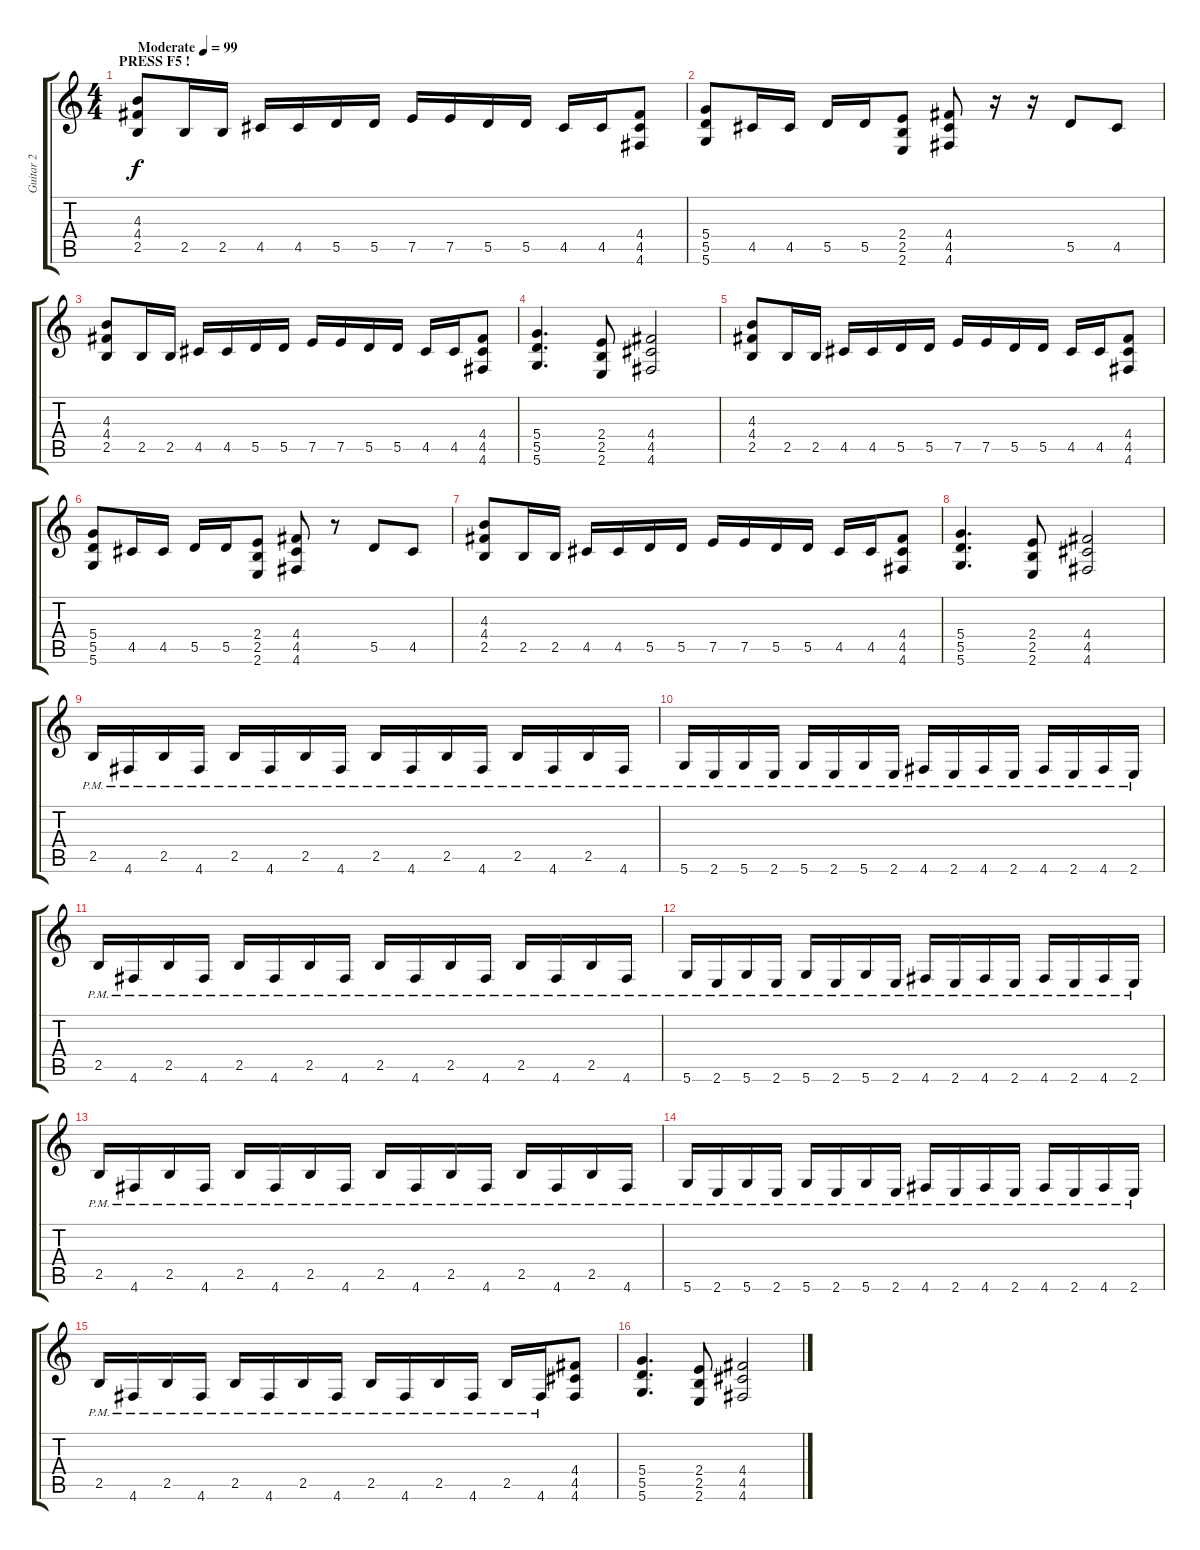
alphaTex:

\track ("Guitar 2" "Guitar 2") {instrument overdrivenguitar}
\staff {score tabs}
\tuning (E4 B3 G3 D3 A2 D2) {hide}
\ts (4 4)
\section ("" "PRESS F5 !")
\tempo (99 "Moderate")
\clef g2
\ks c
(4.3 4.4 2.5).8{dy f instrument overdrivenguitar} 2.5.16 2.5.16 4.5.16 4.5.16 5.5.16 5.5.16 7.5.16 7.5.16 5.5.16 5.5.16 4.5.16 4.5.16 (4.4 4.5 4.6).8 |
(5.4 5.5 5.6).8 4.5.16 4.5.16 5.5.16 5.5.16 (2.4 2.5 2.6).8 (4.4 4.5 4.6).8 r.16 r.16 5.5.8 4.5.8 |
(4.3 4.4 2.5).8 2.5.16 2.5.16 4.5.16 4.5.16 5.5.16 5.5.16 7.5.16 7.5.16 5.5.16 5.5.16 4.5.16 4.5.16 (4.4 4.5 4.6).8 |
(5.4 5.5 5.6).4{d} (2.4 2.5 2.6).8 (4.4 4.5 4.6).2 |
(4.3 4.4 2.5).8 2.5.16 2.5.16 4.5.16 4.5.16 5.5.16 5.5.16 7.5.16 7.5.16 5.5.16 5.5.16 4.5.16 4.5.16 (4.4 4.5 4.6).8 |
(5.4 5.5 5.6).8 4.5.16 4.5.16 5.5.16 5.5.16 (2.4 2.5 2.6).8 (4.4 4.5 4.6).8 r.8 5.5.8 4.5.8 |
(4.3 4.4 2.5).8 2.5.16 2.5.16 4.5.16 4.5.16 5.5.16 5.5.16 7.5.16 7.5.16 5.5.16 5.5.16 4.5.16 4.5.16 (4.4 4.5 4.6).8 |
(5.4 5.5 5.6).4{d} (2.4 2.5 2.6).8 (4.4 4.5 4.6).2 |
2.5{pm}.16 4.6{pm}.16 2.5{pm}.16 4.6{pm}.16 2.5{pm}.16 4.6{pm}.16 2.5{pm}.16 4.6{pm}.16 2.5{pm}.16 4.6{pm}.16 2.5{pm}.16 4.6{pm}.16 2.5{pm}.16 4.6{pm}.16 2.5{pm}.16 4.6{pm}.16 |
5.6{pm}.16 2.6{pm}.16 5.6{pm}.16 2.6{pm}.16 5.6{pm}.16 2.6{pm}.16 5.6{pm}.16 2.6{pm}.16 4.6{pm}.16 2.6{pm}.16 4.6{pm}.16 2.6{pm}.16 4.6{pm}.16 2.6{pm}.16 4.6{pm}.16 2.6{pm}.16 |
2.5{pm}.16 4.6{pm}.16 2.5{pm}.16 4.6{pm}.16 2.5{pm}.16 4.6{pm}.16 2.5{pm}.16 4.6{pm}.16 2.5{pm}.16 4.6{pm}.16 2.5{pm}.16 4.6{pm}.16 2.5{pm}.16 4.6{pm}.16 2.5{pm}.16 4.6{pm}.16 |
5.6{pm}.16 2.6{pm}.16 5.6{pm}.16 2.6{pm}.16 5.6{pm}.16 2.6{pm}.16 5.6{pm}.16 2.6{pm}.16 4.6{pm}.16 2.6{pm}.16 4.6{pm}.16 2.6{pm}.16 4.6{pm}.16 2.6{pm}.16 4.6{pm}.16 2.6{pm}.16 |
2.5{pm}.16 4.6{pm}.16 2.5{pm}.16 4.6{pm}.16 2.5{pm}.16 4.6{pm}.16 2.5{pm}.16 4.6{pm}.16 2.5{pm}.16 4.6{pm}.16 2.5{pm}.16 4.6{pm}.16 2.5{pm}.16 4.6{pm}.16 2.5{pm}.16 4.6{pm}.16 |
5.6{pm}.16 2.6{pm}.16 5.6{pm}.16 2.6{pm}.16 5.6{pm}.16 2.6{pm}.16 5.6{pm}.16 2.6{pm}.16 4.6{pm}.16 2.6{pm}.16 4.6{pm}.16 2.6{pm}.16 4.6{pm}.16 2.6{pm}.16 4.6{pm}.16 2.6{pm}.16 |
2.5{pm}.16 4.6{pm}.16 2.5{pm}.16 4.6{pm}.16 2.5{pm}.16 4.6{pm}.16 2.5{pm}.16 4.6{pm}.16 2.5{pm}.16 4.6{pm}.16 2.5{pm}.16 4.6{pm}.16 2.5{pm}.16 4.6{pm}.16 (4.4 4.5 4.6).8 |
(5.4 5.5 5.6).4{d} (2.4 2.5 2.6).8 (4.4 4.5 4.6).2
